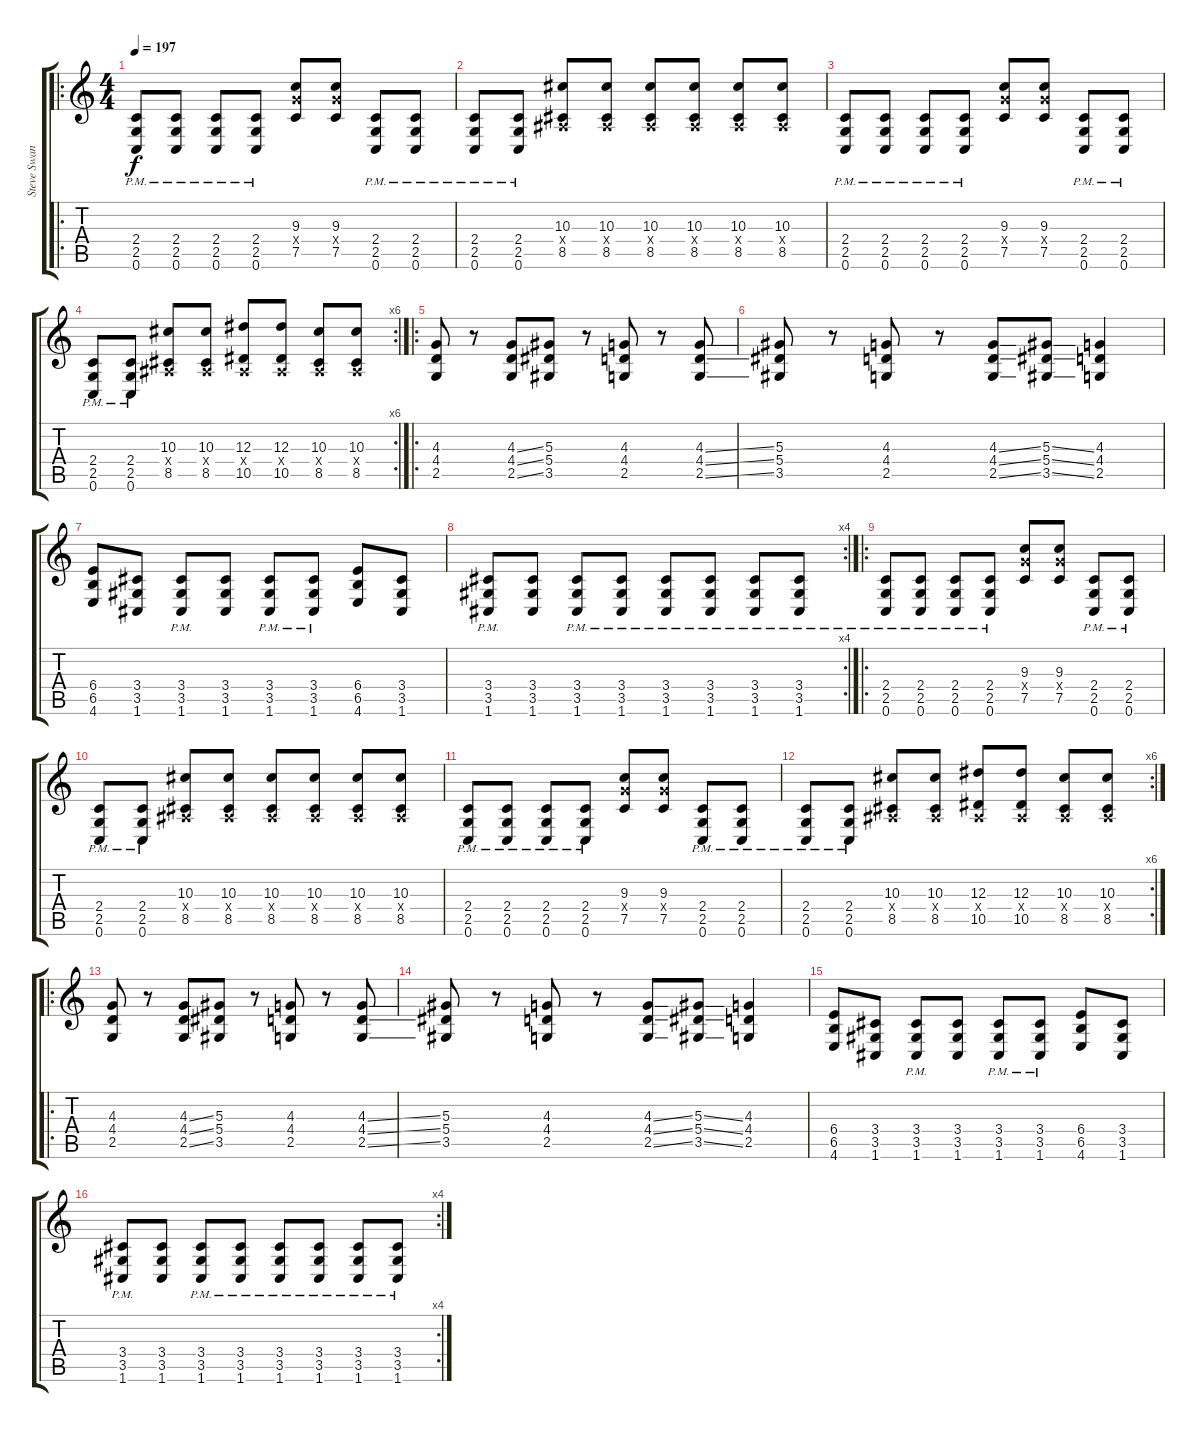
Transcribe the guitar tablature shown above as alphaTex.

\track ("Steve Swanson" "Steve Swan") {instrument distortionguitar}
\staff {score tabs}
\tuning (C4 G3 Eb3 Bb2 F2 C2) {hide}
\ro
\ts (4 4)
\tempo 197
\clef g2
\ks c
(2.4{pm} 2.5{pm} 0.6{pm}).8{dy f instrument distortionguitar} (2.4{pm} 2.5{pm} 0.6{pm}).8 (2.4{pm} 2.5{pm} 0.6{pm}).8 (2.4{pm} 2.5{pm} 0.6{pm}).8 (9.3 9.4{x} 7.5).8 (9.3 9.4{x} 7.5).8 (2.4{pm} 2.5{pm} 0.6{pm}).8 (2.4{pm} 2.5{pm} 0.6{pm}).8 |
(2.4{pm} 2.5{pm} 0.6{pm}).8 (2.4{pm} 2.5{pm} 0.6{pm}).8 (10.3 0.4{x} 8.5).8 (10.3 0.4{x} 8.5).8 (10.3 0.4{x} 8.5).8 (10.3 0.4{x} 8.5).8 (10.3 0.4{x} 8.5).8 (10.3 0.4{x} 8.5).8 |
(2.4{pm} 2.5{pm} 0.6{pm}).8 (2.4{pm} 2.5{pm} 0.6{pm}).8 (2.4{pm} 2.5{pm} 0.6{pm}).8 (2.4{pm} 2.5{pm} 0.6{pm}).8 (9.3 9.4{x} 7.5).8 (9.3 9.4{x} 7.5).8 (2.4{pm} 2.5{pm} 0.6{pm}).8 (2.4{pm} 2.5{pm} 0.6{pm}).8 |
\rc 6
(2.4{pm} 2.5{pm} 0.6{pm}).8 (2.4{pm} 2.5{pm} 0.6{pm}).8 (10.3 0.4{x} 8.5).8 (10.3 0.4{x} 8.5).8 (12.3 0.4{x} 10.5).8 (12.3 0.4{x} 10.5).8 (10.3 0.4{x} 8.5).8 (10.3 0.4{x} 8.5).8 |
\ro
(4.3 4.4 2.5).8 r.8 (4.3{ss} 4.4{ss} 2.5{ss}).8 (5.3 5.4 3.5).8 r.8 (4.3 4.4 2.5).8 r.8 (4.3{ss} 4.4{ss} 2.5{ss}).8 |
(5.3 5.4 3.5).8 r.8 (4.3 4.4 2.5).8 r.8 (4.3{ss} 4.4{ss} 2.5{ss}).8 (5.3{ss} 5.4{ss} 3.5{ss}).8 (4.3 4.4 2.5).4 |
(6.4 6.5 4.6).8 (3.4 3.5 1.6).8 (3.4{pm} 3.5{pm} 1.6{pm}).8 (3.4 3.5 1.6).8 (3.4{pm} 3.5{pm} 1.6{pm}).8 (3.4{pm} 3.5{pm} 1.6{pm}).8 (6.4 6.5 4.6).8 (3.4 3.5 1.6).8 |
\rc 4
(3.4{pm} 3.5{pm} 1.6{pm}).8 (3.4 3.5 1.6).8 (3.4{pm} 3.5{pm} 1.6{pm}).8 (3.4{pm} 3.5{pm} 1.6{pm}).8 (3.4{pm} 3.5{pm} 1.6{pm}).8 (3.4{pm} 3.5{pm} 1.6{pm}).8 (3.4{pm} 3.5{pm} 1.6{pm}).8 (3.4{pm} 3.5{pm} 1.6{pm}).8 |
\ro
(2.4{pm} 2.5{pm} 0.6{pm}).8 (2.4{pm} 2.5{pm} 0.6{pm}).8 (2.4{pm} 2.5{pm} 0.6{pm}).8 (2.4{pm} 2.5{pm} 0.6{pm}).8 (9.3 9.4{x} 7.5).8 (9.3 9.4{x} 7.5).8 (2.4{pm} 2.5{pm} 0.6{pm}).8 (2.4{pm} 2.5{pm} 0.6{pm}).8 |
(2.4{pm} 2.5{pm} 0.6{pm}).8 (2.4{pm} 2.5{pm} 0.6{pm}).8 (10.3 0.4{x} 8.5).8 (10.3 0.4{x} 8.5).8 (10.3 0.4{x} 8.5).8 (10.3 0.4{x} 8.5).8 (10.3 0.4{x} 8.5).8 (10.3 0.4{x} 8.5).8 |
(2.4{pm} 2.5{pm} 0.6{pm}).8 (2.4{pm} 2.5{pm} 0.6{pm}).8 (2.4{pm} 2.5{pm} 0.6{pm}).8 (2.4{pm} 2.5{pm} 0.6{pm}).8 (9.3 9.4{x} 7.5).8 (9.3 9.4{x} 7.5).8 (2.4{pm} 2.5{pm} 0.6{pm}).8 (2.4{pm} 2.5{pm} 0.6{pm}).8 |
\rc 6
(2.4{pm} 2.5{pm} 0.6{pm}).8 (2.4{pm} 2.5{pm} 0.6{pm}).8 (10.3 0.4{x} 8.5).8 (10.3 0.4{x} 8.5).8 (12.3 0.4{x} 10.5).8 (12.3 0.4{x} 10.5).8 (10.3 0.4{x} 8.5).8 (10.3 0.4{x} 8.5).8 |
\ro
(4.3 4.4 2.5).8 r.8 (4.3{ss} 4.4{ss} 2.5{ss}).8 (5.3 5.4 3.5).8 r.8 (4.3 4.4 2.5).8 r.8 (4.3{ss} 4.4{ss} 2.5{ss}).8 |
(5.3 5.4 3.5).8 r.8 (4.3 4.4 2.5).8 r.8 (4.3{ss} 4.4{ss} 2.5{ss}).8 (5.3{ss} 5.4{ss} 3.5{ss}).8 (4.3 4.4 2.5).4 |
(6.4 6.5 4.6).8 (3.4 3.5 1.6).8 (3.4{pm} 3.5{pm} 1.6{pm}).8 (3.4 3.5 1.6).8 (3.4{pm} 3.5{pm} 1.6{pm}).8 (3.4{pm} 3.5{pm} 1.6{pm}).8 (6.4 6.5 4.6).8 (3.4 3.5 1.6).8 |
\rc 4
(3.4{pm} 3.5{pm} 1.6{pm}).8 (3.4 3.5 1.6).8 (3.4{pm} 3.5{pm} 1.6{pm}).8 (3.4{pm} 3.5{pm} 1.6{pm}).8 (3.4{pm} 3.5{pm} 1.6{pm}).8 (3.4{pm} 3.5{pm} 1.6{pm}).8 (3.4{pm} 3.5{pm} 1.6{pm}).8 (3.4{pm} 3.5{pm} 1.6{pm}).8
